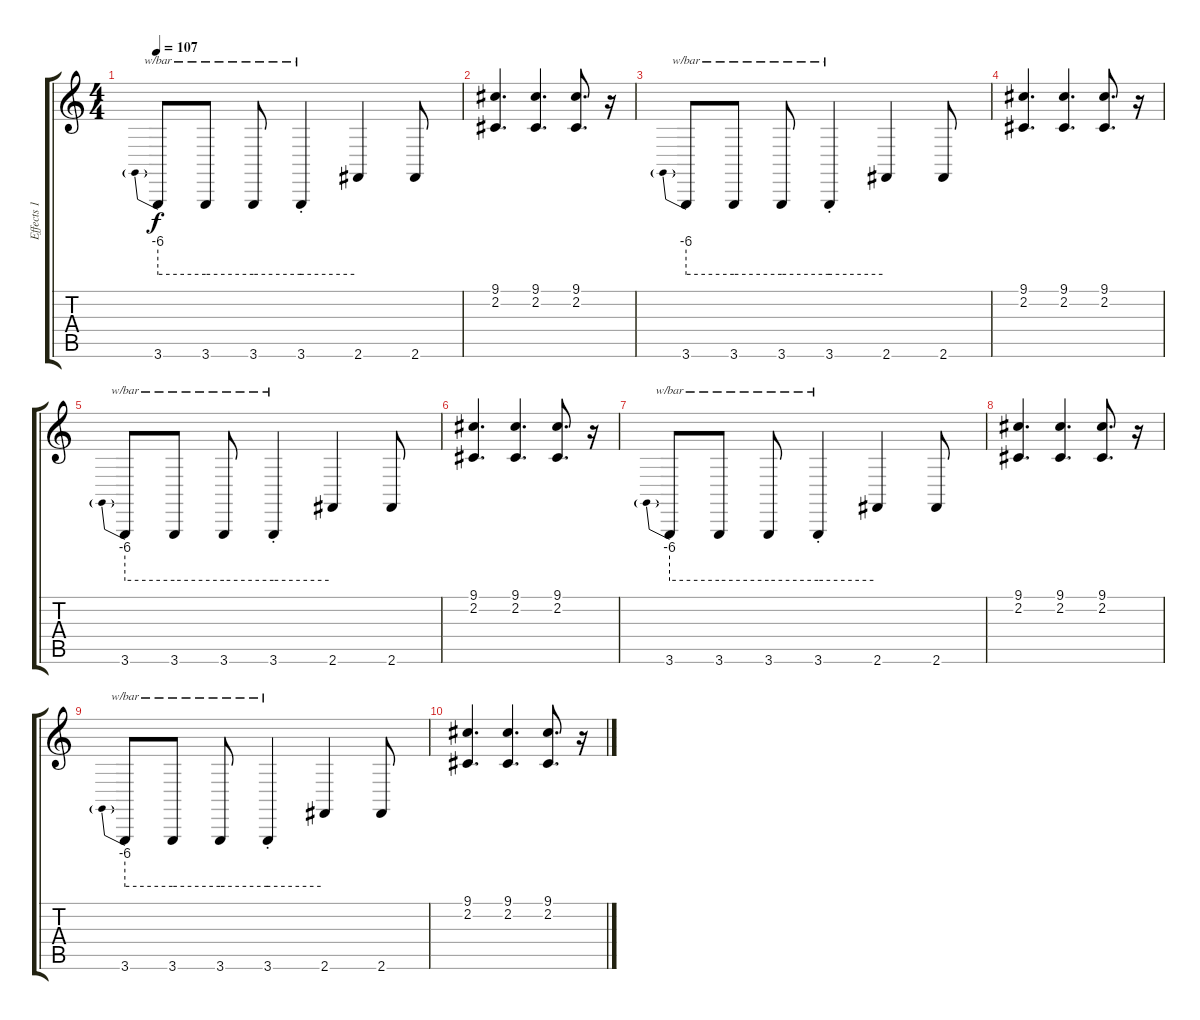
\track ("Effects 1" "Effects 1") {instrument lead1square}
\staff {score tabs}
\tuning (E4 B3 G3 D3 A2 E2) {hide}
\ts (4 4)
\tempo 107
\clef g2
\ks c
3.6.8{tbe (predive default 0 -24 60 -24) dy f volume 10 instrument lead1square} 3.6.8{tbe (hold default 0 -24 60 -24)} 3.6.8{tbe (hold default 0 -24 60 -24)} 3.6{st}.4{tbe (hold default 0 -24 60 -24)} 2.6.4{instrument pad6metallic} 2.6.8 |
(9.1 2.2).4{d volume 8} (9.1 2.2).4{d} (9.1 2.2).8{d} r.16 |
3.6.8{tbe (predive default 0 -24 60 -24) volume 10 instrument lead1square} 3.6.8{tbe (hold default 0 -24 60 -24)} 3.6.8{tbe (hold default 0 -24 60 -24)} 3.6{st}.4{tbe (hold default 0 -24 60 -24)} 2.6.4{instrument pad6metallic} 2.6.8 |
(9.1 2.2).4{d volume 8} (9.1 2.2).4{d} (9.1 2.2).8{d} r.16 |
3.6.8{tbe (predive default 0 -24 60 -24) volume 10 instrument lead1square} 3.6.8{tbe (hold default 0 -24 60 -24)} 3.6.8{tbe (hold default 0 -24 60 -24)} 3.6{st}.4{tbe (hold default 0 -24 60 -24)} 2.6.4{instrument pad6metallic} 2.6.8 |
(9.1 2.2).4{d volume 8} (9.1 2.2).4{d} (9.1 2.2).8{d} r.16 |
3.6.8{tbe (predive default 0 -24 60 -24) volume 0 instrument lead1square} 3.6.8{tbe (hold default 0 -24 60 -24)} 3.6.8{tbe (hold default 0 -24 60 -24)} 3.6{st}.4{tbe (hold default 0 -24 60 -24)} 2.6.4{instrument pad6metallic} 2.6.8 |
(9.1 2.2).4{d} (9.1 2.2).4{d} (9.1 2.2).8{d} r.16 |
3.6.8{tbe (predive default 0 -24 60 -24) instrument lead1square} 3.6.8{tbe (hold default 0 -24 60 -24)} 3.6.8{tbe (hold default 0 -24 60 -24)} 3.6{st}.4{tbe (hold default 0 -24 60 -24)} 2.6.4{instrument pad6metallic} 2.6.8 |
(9.1 2.2).4{d} (9.1 2.2).4{d} (9.1 2.2).8{d} r.16
